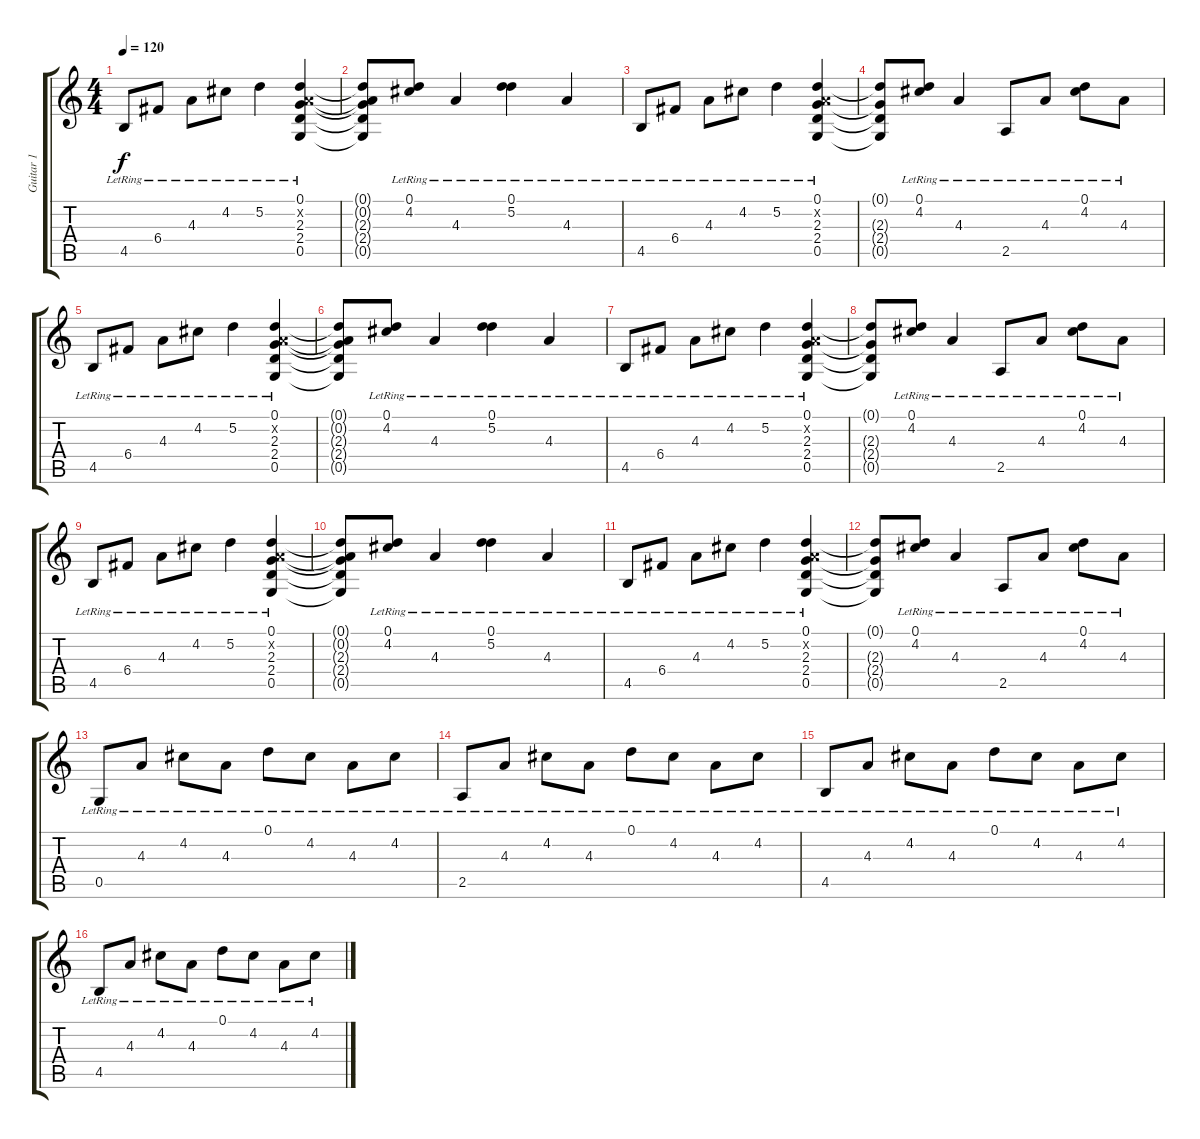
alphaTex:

\track ("Guitar 1" "Guitar 1") {instrument electricguitarclean}
\staff {score tabs}
\tuning (D4 A3 F3 C3 G2 C2) {hide}
\ts (4 4)
\tempo 120
\clef g2
\ks c
4.5{lr}.8{dy f} 6.4{lr}.8 4.3{lr}.8 4.2{lr}.8 5.2{lr}.4 (0.1{lr} 0.2{x} 2.3{lr} 2.4{lr} 0.5{lr}).4 |
(0.1{t} 0.2{t} 2.3{t} 2.4{t} 0.5{t}).8 (0.1{lr} 4.2{lr}).8 4.3{lr}.4 (0.1{lr} 5.2{lr}).4 4.3{lr}.4 |
4.5{lr}.8 6.4{lr}.8 4.3{lr}.8 4.2{lr}.8 5.2{lr}.4 (0.1{lr} 0.2{x} 2.3{lr} 2.4{lr} 0.5{lr}).4 |
(0.1{t} 2.3{t} 2.4{t} 0.5{t}).8 (0.1{lr} 4.2{lr}).8 4.3{lr}.4 2.5{lr}.8 4.3{lr}.8 (0.1{lr} 4.2{lr}).8 4.3{lr}.8 |
4.5{lr}.8 6.4{lr}.8 4.3{lr}.8 4.2{lr}.8 5.2{lr}.4 (0.1{lr} 0.2{x} 2.3{lr} 2.4{lr} 0.5{lr}).4 |
(0.1{t} 0.2{t} 2.3{t} 2.4{t} 0.5{t}).8 (0.1{lr} 4.2{lr}).8 4.3{lr}.4 (0.1{lr} 5.2{lr}).4 4.3{lr}.4 |
4.5{lr}.8 6.4{lr}.8 4.3{lr}.8 4.2{lr}.8 5.2{lr}.4 (0.1{lr} 0.2{x} 2.3{lr} 2.4{lr} 0.5{lr}).4 |
(0.1{t} 2.3{t} 2.4{t} 0.5{t}).8 (0.1{lr} 4.2{lr}).8 4.3{lr}.4 2.5{lr}.8 4.3{lr}.8 (0.1{lr} 4.2{lr}).8 4.3{lr}.8 |
4.5{lr}.8 6.4{lr}.8 4.3{lr}.8 4.2{lr}.8 5.2{lr}.4 (0.1{lr} 0.2{x} 2.3{lr} 2.4{lr} 0.5{lr}).4 |
(0.1{t} 0.2{t} 2.3{t} 2.4{t} 0.5{t}).8 (0.1{lr} 4.2{lr}).8 4.3{lr}.4 (0.1{lr} 5.2{lr}).4 4.3{lr}.4 |
4.5{lr}.8 6.4{lr}.8 4.3{lr}.8 4.2{lr}.8 5.2{lr}.4 (0.1{lr} 0.2{x} 2.3{lr} 2.4{lr} 0.5{lr}).4 |
(0.1{t} 2.3{t} 2.4{t} 0.5{t}).8 (0.1{lr} 4.2{lr}).8 4.3{lr}.4 2.5{lr}.8 4.3{lr}.8 (0.1{lr} 4.2{lr}).8 4.3{lr}.8 |
0.5{lr}.8 4.3{lr}.8 4.2{lr}.8 4.3{lr}.8 0.1{lr}.8 4.2{lr}.8 4.3{lr}.8 4.2{lr}.8 |
2.5{lr}.8 4.3{lr}.8 4.2{lr}.8 4.3{lr}.8 0.1{lr}.8 4.2{lr}.8 4.3{lr}.8 4.2{lr}.8 |
4.5{lr}.8 4.3{lr}.8 4.2{lr}.8 4.3{lr}.8 0.1{lr}.8 4.2{lr}.8 4.3{lr}.8 4.2{lr}.8 |
4.5{lr}.8 4.3{lr}.8 4.2{lr}.8 4.3{lr}.8 0.1{lr}.8 4.2{lr}.8 4.3{lr}.8 4.2{lr}.8
